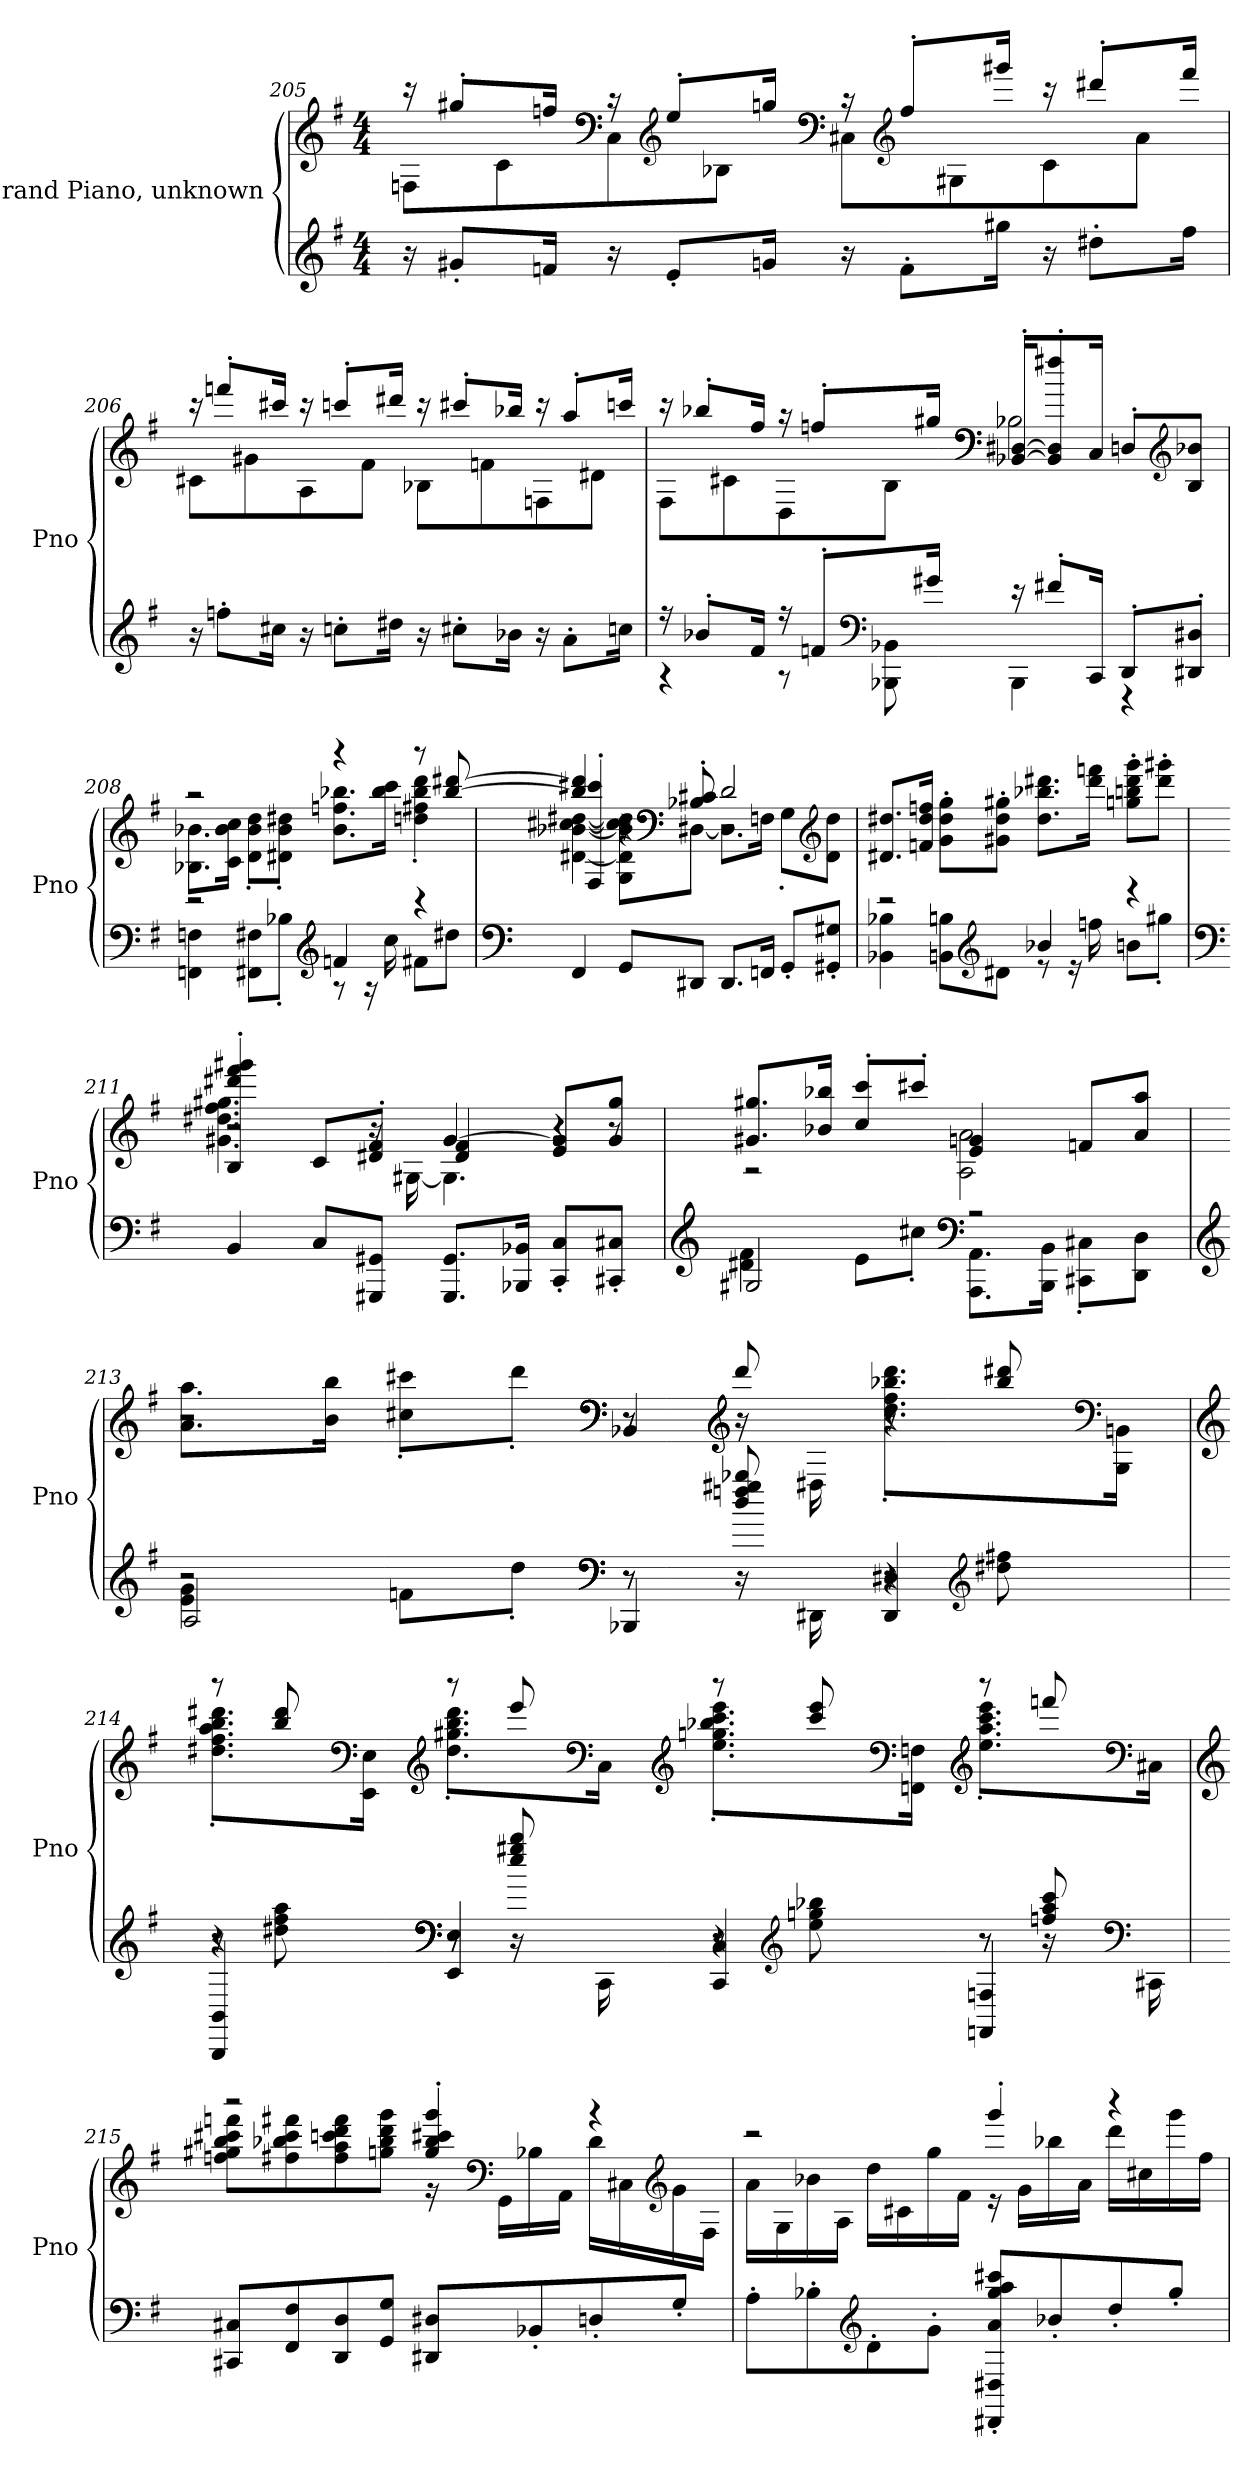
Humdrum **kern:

**kern	**kern
*part1	*part1
*staff2	*staff1
*I"Grand Piano, unknown	*
*I'Pno	*
!!LO:LB:g=z
*clefG2	*clefG2
*k[f#]	*k[f#]
*M4/4	*M4/4
=205	=205
*	*^
16r	16r	8Fn\L
8g#X'/L	8gg#X'/L	.
.	.	8c\
16fn/Jk	16ffn/Jk	.
*	*clefF4	*
16r	16r	8C\
*	*clefG2	*
8e'/L	8ee'/L	.
.	.	8B-X\J
16gn/Jk	16ggn/Jk	.
*	*clefF4	*
16r	16r	8C#X\L
*	*clefG2	*
8f'\L	8ff'/L	.
.	.	8G#X\
16gg#X\Jk	16ggg#X/Jk	.
16r	16r	8c\
8dd#X'\L	8ddd#X'/L	.
.	.	8a\J
16ff#\Jk	16fff#/Jk	.
!!LO:LB:g=z	!!
=206	=206	=206
16r	16r	8c#X\L
8ffn'\L	8fffn'/L	.
.	.	8g#X\
16cc#X\Jk	16ccc#X/Jk	.
16r	16r	8A\
8ccn'\L	8cccn'/L	.
.	.	8f#\J
16dd#X\Jk	16ddd#X/Jk	.
16r	16r	8B-X\L
8cc#X'\L	8ccc#X'/L	.
.	.	8fn\
16b-X\Jk	16bb-X/Jk	.
16r	16r	8Fn\
8a'\L	8aa'/L	.
.	.	8d#X\J
16ccn\Jk	16cccn/Jk	.
!!LO:LB:g=z	!!
=207	=207	=207
*^	*	*
16r	4r	16r	8F#\L
8b-X'/L	.	8bb-X'/L	.
.	.	.	8c#X\
16f#/Jk	.	16ff#/Jk	.
16r	8r	16r	8D\
8fn'/L	.	8ffn'/L	.
*clefF4	*	*	*
.	8BBB-X\ 8BB-X\	.	8B\J
16g#X/Jk	.	16gg#X/Jk	.
*	*	*clefF4	*
16r	4BBB-\	[16BB-X/' [16D#X/'KL	2B-X\
8f#X'/L	.	8BB-/]' 8D#/]' 8ff#X/'	.
16CC/Jk	.	16C/Jk	.
8DD'/L	4r	8Dn'/L	.
*	*	*clefG2	*
8DD#X/' 8D#X/'J	.	8B-/ 8b-X/J	.
=208	=208	=208	=208
2r	4FFn\ 4Fn\	2r	8.B-X\ 8.b-X\L
.	.	.	16c\ 16b-\ 16cc\Jk
.	8FF#X\ 8F#X\L	.	8d\' 8b-\' 8dd\'L
.	8B-X'\J	.	8d#X\' 8b-\' 8dd#X\'J
*clefG2	*	*	*
4fn/	8r	4r	8.b-\ 8.ffn\ 8.bb-X\L
.	16r	.	.
.	16cc\	.	16bb-\ 16ccc\Jk
4r	8f#X\L	8r	4ddn\' 4ff#X\' 4bb-\' 4ddd\'
.	8dd#X\J	[8bb-/ [8ddd#X/	.
*v	*v	*	*
*	*v	*v
!!LO:LB:g=z
=209	=209
*clefF4	*
*	*^
*	*	*^
4FF#/	4bb-/] 4ddd#/]	[4d#X\ [4b-X\ [4cc#X\ [4dd#X\	4F#/' 4ccc#X/'
8GG/L	4r	8G\ 8d#\] 8b-\] 8cc#\] 8dd#\]L	8r
*	*clefF4	*	*
8DD#X/J	.	[8D#X\J	8B-X/' 8c#X/'
8.DD#/L	2r	8.D#\L]	2d#/
16FFn/Jk	.	16Fn\Jk	.
8GG'/L	.	8G'\L	.
*	*clefG2	*	*
8GG#X/' 8G#X/'J	.	8d#\ 8dd#\J	.
*	*v	*v	*v
=210	=210
*^	*
2r	4BB-X\ 4B-X\	8.d#X/ 8.dd#X/L
.	.	16fn/ 16dd#/ 16ffn/Jk
.	8BBn\ 8Bn\L	8g\' 8dd#\' 8gg\'L
*clefG2	*	*
.	8d#X\J	8g#X\' 8dd#\' 8gg#X\'J
4b-X/	8r	8.dd#\ 8.bb-X\ 8.ddd#X\L
.	16r	.
.	16ffn\	16ddd#\ 16fffn\Jk
4r	8bn\L	8ggn\' 8bbn\' 8ddd#\' 8ggg\'L
.	8gg#X'\J	8ddd#\' 8ggg#X\'J
*v	*v	*
!!LO:PB:g=z
=211	=211
*clefF4	*
*	*^
*	*	*^
4BB/	4B/' 4ddd#X/' 4fff#/' 4ggg#X/'	4.g#X\ 4.dd#X\ 4.ff#\ 4.gg#X\	2r
8C/L	8c/L	.	.
8GGG#X/ 8GG#X/J	8d#X/' 8f#/'J	16r	.
.	.	[16G#X\	.
8.GGG#/ 8.GG#/L	[4g#/	4.G#\]	4d#/ 4f#/
16BBB-X/ 16BB-X/Jk	.	.	.
8CC/' 8C/'L	8e/ 8g#/]L	.	4r
8CC#X/' 8C#X/'J	8g#/ 8gg#/J	8r	.
*	*v	*v	*v
=212	=212
*clefG2	*
*^	*^
2G#X/	4d#X\ 4f#\	8.g#X/ 8.gg#X/L	2r
.	.	16b-X/ 16bb-X/Jk	.
.	8e\L	8cc/' 8ccc/'L	.
.	8cc#X'\J	8ccc#X'/J	.
*clefF4	*	*	*
2r	8.AAA\ 8.AA\L	4e/ 4gn/	2A\ 2a\
.	16BBB\ 16BB\Jk	.	.
.	8CC#X\' 8C#X\'L	8fn/L	.
.	8DD\ 8D\J	8a/ 8aa/J	.
*v	*v	*	*
*	*v	*v
!!LO:LB:g=z
=213	=213
*clefG2	*
*^	*^
*	*^	*	*^
2r	4e\ 4g\	2A/	2r	8.a\ 8.aa\L	2r
.	.	.	.	16b\ 16bb\Jk	.
.	8fn\L	.	.	8cc#X\' 8ccc#X\'L	.
.	8dd'\J	.	.	8ddd'\J	.
*clefF4	*	*	*clefF4	*	*
8r	8r	4BBB-X/	8r	8r	4BB-X/
*	*	*	*clefG2	*	*
8dd/ 8ffn/ 8gg#X/ 8bb-X/	16r	.	8ddd/	16r	.
.	16DD#X\	.	.	16D#X\	.
4r	8r	4DD#/ 4D#X/	8r	8.dd\' 8.ff#\' 8.bb-X\' 8.ddd\'L	4r
*clefG2	*	*	*	*	*
.	8dd#X\ 8ff#X\	.	8bb-/ 8ddd#X/	.	.
*	*	*	*clefF4	*	*
.	.	.	.	16BBB\ 16BBn\Jk	.
*	*	*	*v	*v	*v
!!LO:LB:g=z
=214	=214	=214	=214
*	*	*	*clefG2
*	*	*	*^
4r	8r	4BBB/ 4BB/	8r	8.dd#X\' 8.ff#\' 8.aa\' 8.bb\' 8.ddd#X\'L
.	8dd#X\ 8ff#\ 8aa\	.	8bb/ 8ddd#/	.
*	*	*	*clefF4	*
.	.	.	.	16EE\ 16E\Jk
*clefF4	*	*	*clefG2	*
8r	8r	4EE/ 4E/	8r	8.dd#\' 8.gg#X\' 8.bb\' 8.ddd#\'L
8ee/ 8gg#X/ 8bb/	16r	.	8eee/	.
*	*	*	*clefF4	*
.	16CC\	.	.	16C\Jk
*	*	*	*clefG2	*
4r	8r	4CC/ 4C/	8r	8.ee\' 8.ggn\' 8.bb-X\' 8.ccc\' 8.eee\'L
*clefG2	*	*	*	*
.	8ee\ 8ggn\ 8bb-X\	.	8ccc/ 8eee/	.
*	*	*	*clefF4	*
.	.	.	.	16FFn\ 16Fn\Jk
*	*	*	*clefG2	*
8r	8r	4FFn/ 4Fn/	8r	8.ee\' 8.aa\' 8.ccc\' 8.eee\'L
8ffn/ 8aa/ 8ccc/	16r	.	8fffn/	.
*clefF4	*	*	*clefF4	*
.	16CC#X\	.	.	16C#X\Jk
*v	*v	*v	*	*
!!LO:LB:g=z	!!
=215	=215	=215
*	*clefG2	*
8CC#X/ 8C#X/L	2r	8ffn\ 8gg#X\ 8bb\ 8ccc#X\ 8fffn\L
8FF#/ 8F#/	.	8ff#X\ 8bb-X\ 8ccc#\ 8fff#X\
8DD/ 8D/	.	8ff#\ 8aa\ 8cccn\ 8ddd\ 8fff#\
8GG/ 8G/J	.	8ggn\ 8bb-\ 8ddd\ 8ggg\J
8DD#X/ 8D#X/L	4gg/' 4bb-/' 4ccc#X/' 4ggg/'	16r
*	*clefF4	*
.	.	16GG\LL
8BB-X'/	.	16B-X\
.	.	16AA\JJ
8Dn'/	4r	16d\LL
.	.	16C#X\
*	*clefG2	*
8G'/J	.	16g\
.	.	16F#\JJ
=216	=216	=216
8A'\L	2r	16a\LL
.	.	16G\
8B-X'\	.	16b-X\
.	.	16A\JJ
*clefG2	*	*
8d'\	.	16dd\LL
.	.	16c#X\
8g'\J	.	16gg\
.	.	16f#\JJ
8DD#X/' 8D#X/' 8a/' 8gg/' 8aa/' 8ccc#X/'L	4ggg'/	16r
.	.	16g\LL
8b-X'/	.	16bb-X\
.	.	16a\JJ
8dd'/	4r	16ddd\LL
.	.	16cc#X\
8gg'/J	.	16ggg\
.	.	16ff#\JJ
*	*v	*v
=	=
*-	*-
